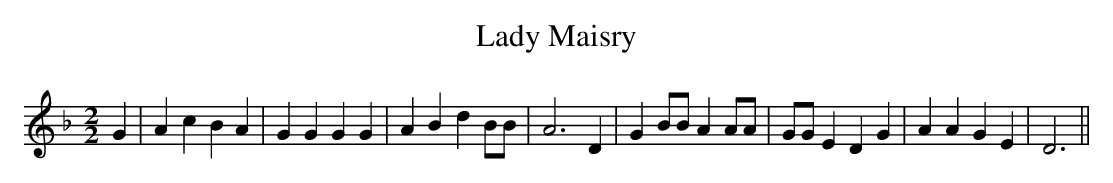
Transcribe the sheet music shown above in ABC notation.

X:1
T:Lady Maisry
M:2/2
L:1/4
K:F
 G| A c B A| G G G G| A B d B/2B/2| A3 D| G B/2B/2 A A/2A/2| G/2G/2 E D G|\
 A A G E| D3||
